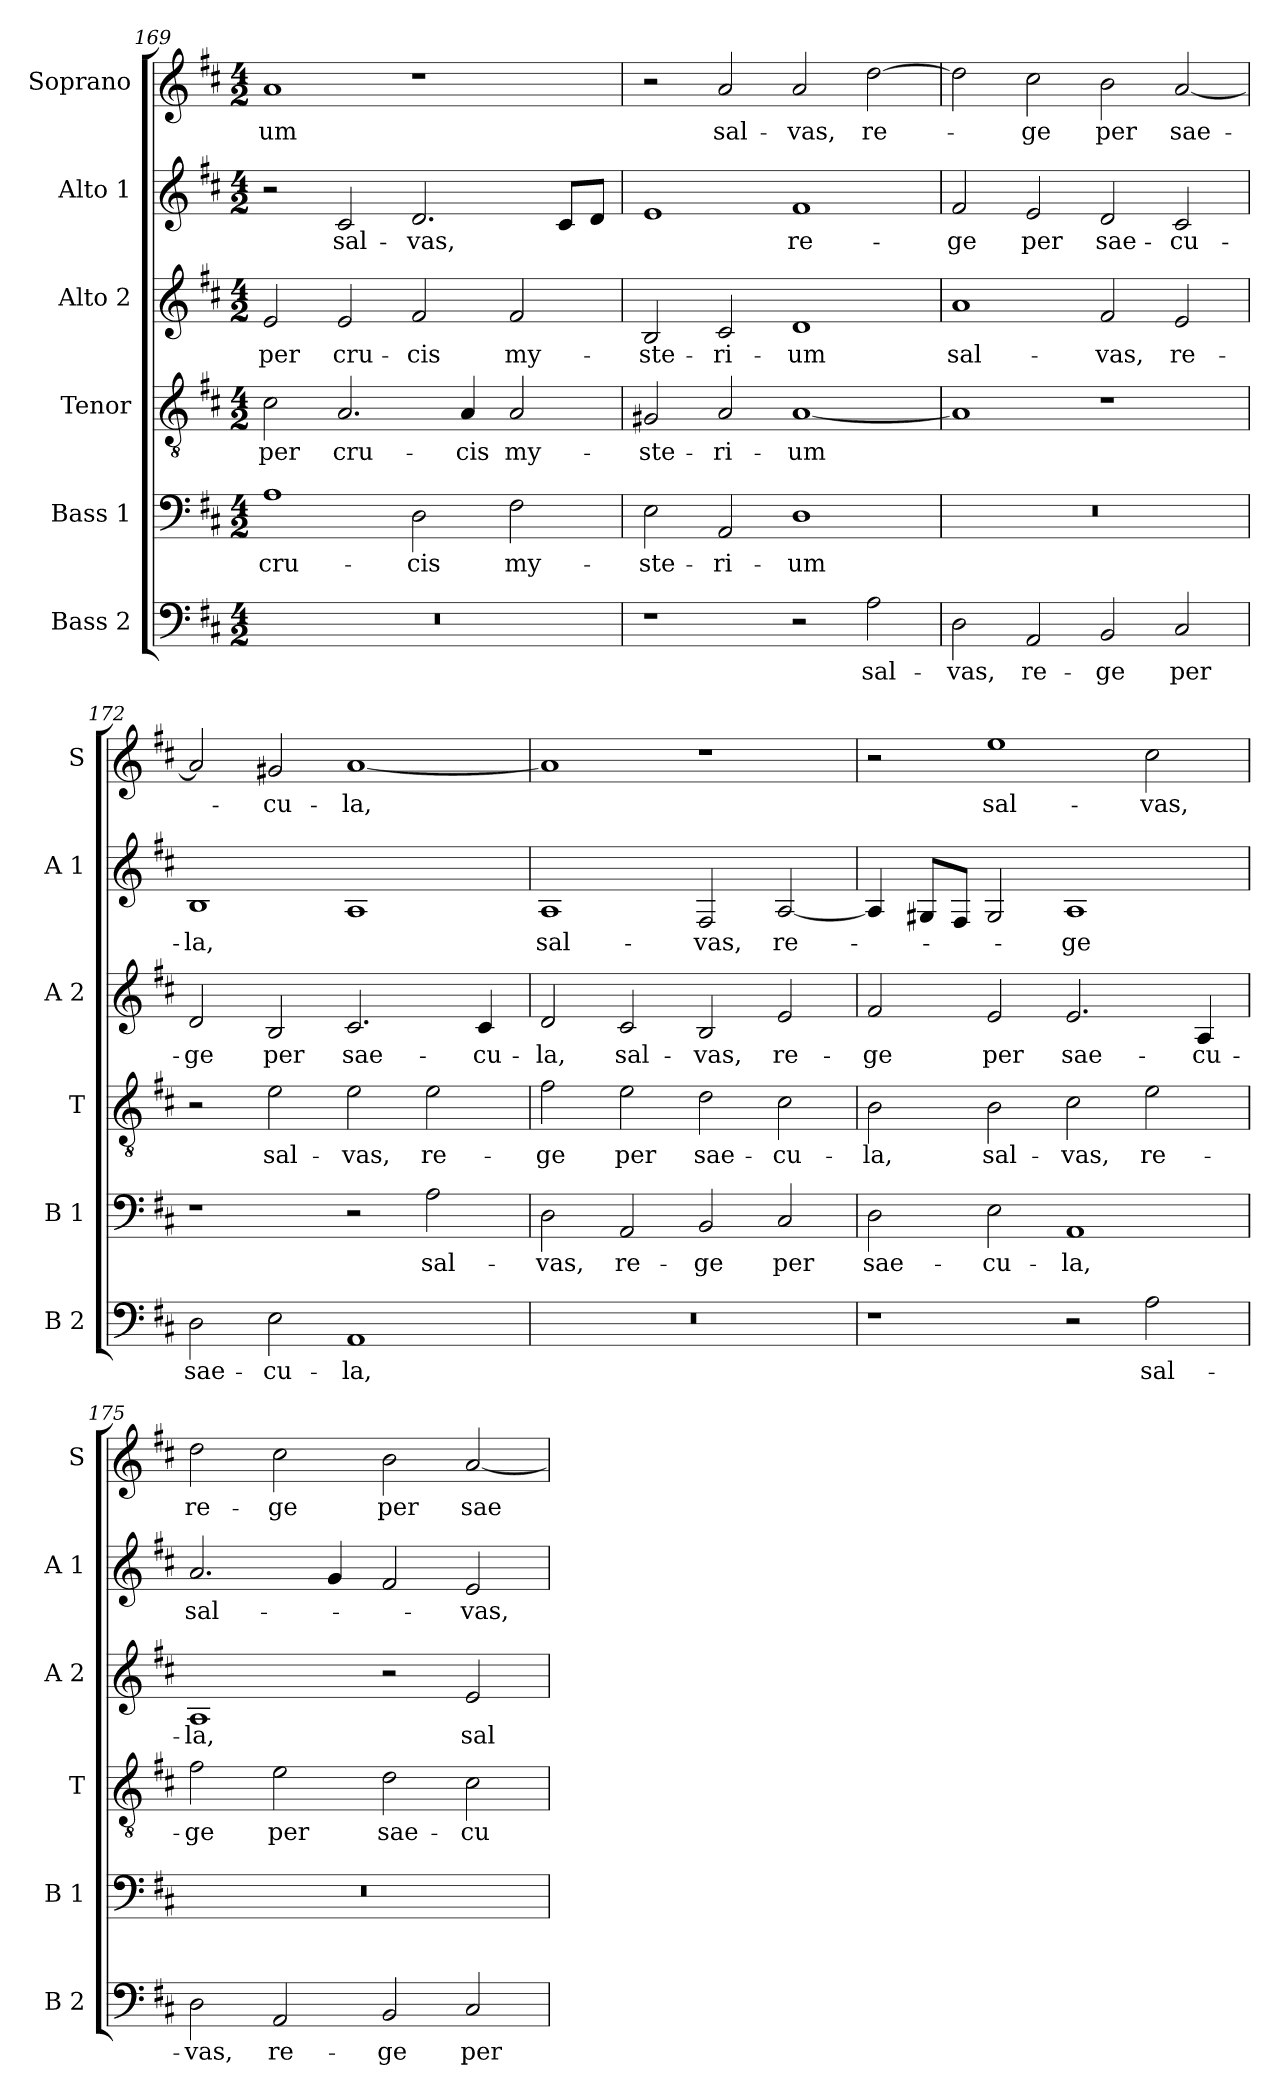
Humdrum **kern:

**kern	**text	**kern	**text	**kern	**text	**kern	**text	**kern	**text	**kern	**text
*part6	*part6	*part5	*part5	*part4	*part4	*part3	*part3	*part2	*part2	*part1	*part1
*staff6	*staff6	*staff5	*staff5	*staff4	*staff4	*staff3	*staff3	*staff2	*staff2	*staff1	*staff1
*I"Bass 2	*	*I"Bass 1	*	*I"Tenor	*	*I"Alto 2	*	*I"Alto 1	*	*I"Soprano	*
*I'B 2	*	*I'B 1	*	*I'T	*	*I'A 2	*	*I'A 1	*	*I'S	*
*clefF4	*	*clefF4	*	*clefGv2	*	*clefG2	*	*clefG2	*	*clefG2	*
*k[f#c#]	*	*k[f#c#]	*	*k[f#c#]	*	*k[f#c#]	*	*k[f#c#]	*	*k[f#c#]	*
*D:	*	*D:	*	*D:	*	*D:	*	*D:	*	*D:	*
*M4/2	*	*M4/2	*	*M4/2	*	*M4/2	*	*M4/2	*	*M4/2	*
=169	=169	=169	=169	=169	=169	=169	=169	=169	=169	=169	=169
!	!	!	!LO:LY:b	!	!LO:LY:b	!	!LO:LY:b	!	!	!	!LO:LY:b
0r	.	1A	cru-	2c#\	per	2e/	per	2r	.	1a	-um
!	!	!	!	!	!LO:LY:b	!	!LO:LY:b	!	!LO:LY:b	!	!
.	.	.	.	2.A/	cru-	2e/	cru-	2c#/	sal-	.	.
!	!	!	!LO:LY:b	!	!	!	!LO:LY:b	!	!LO:LY:b	!	!
.	.	2D\	-cis	.	.	2f#/	-cis	2.d/	-vas,	1r	.
!	!	!	!	!	!LO:LY:b	!	!	!	!	!	!
.	.	.	.	4A/	-cis	.	.	.	.	.	.
!	!	!	!LO:LY:b	!	!LO:LY:b	!	!LO:LY:b	!	!	!	!
.	.	2F#\	my-	2A/	my-	2f#/	my-	.	.	.	.
.	.	.	.	.	.	.	.	8c#/L	.	.	.
.	.	.	.	.	.	.	.	8d/J	.	.	.
=170	=170	=170	=170	=170	=170	=170	=170	=170	=170	=170	=170
!	!	!	!LO:LY:b	!	!LO:LY:b	!	!LO:LY:b	!	!	!	!
1r	.	2E\	-ste-	2G#X/	-ste-	2B/	-ste-	1e	.	2r	.
!	!	!	!LO:LY:b	!	!LO:LY:b	!	!LO:LY:b	!	!	!	!LO:LY:b
.	.	2AA/	-ri-	2A/	-ri-	2c#/	-ri-	.	.	2a/	sal-
!	!	!	!LO:LY:b	!	!LO:LY:b	!	!LO:LY:b	!	!LO:LY:b	!	!LO:LY:b
2r	.	1D	-um	[1A	-um	1d	-um	1f#	re-	2a/	-vas,
!	!LO:LY:b	!	!	!	!	!	!	!	!	!	!LO:LY:b
2A\	sal-	.	.	.	.	.	.	.	.	[2dd\	re-
=171	=171	=171	=171	=171	=171	=171	=171	=171	=171	=171	=171
!	!LO:LY:b	!	!	!	!	!	!LO:LY:b	!	!LO:LY:b	!	!
2D\	-vas,	0r	.	1A]	.	1a	sal-	2f#/	-ge	2dd\]	.
!	!LO:LY:b	!	!	!	!	!	!	!	!LO:LY:b	!	!LO:LY:b
2AA/	re-	.	.	.	.	.	.	2e/	per	2cc#\	-ge
!	!LO:LY:b	!	!	!	!	!	!LO:LY:b	!	!LO:LY:b	!	!LO:LY:b
2BB/	-ge	.	.	1r	.	2f#/	-vas,	2d/	sae-	2b\	per
!	!LO:LY:b	!	!	!	!	!	!LO:LY:b	!	!LO:LY:b	!	!LO:LY:b
2C#/	per	.	.	.	.	2e/	re-	2c#/	-cu-	[2a/	sae-
=172	=172	=172	=172	=172	=172	=172	=172	=172	=172	=172	=172
!	!LO:LY:b	!	!	!	!	!	!LO:LY:b	!	!LO:LY:b	!	!
2D\	sae-	1r	.	2r	.	2d/	-ge	1B	-la,	2a/]	.
!	!LO:LY:b	!	!	!	!LO:LY:b	!	!LO:LY:b	!	!	!	!LO:LY:b
2E\	-cu-	.	.	2e\	sal-	2B/	per	.	.	2g#X/	-cu-
!	!LO:LY:b	!	!	!	!LO:LY:b	!	!LO:LY:b	!	!	!	!LO:LY:b
1AA	-la,	2r	.	2e\	-vas,	2.c#/	sae-	1A	.	[1a	-la,
!	!	!	!LO:LY:b	!	!LO:LY:b	!	!	!	!	!	!
.	.	2A\	sal-	2e\	re-	.	.	.	.	.	.
!	!	!	!	!	!	!	!LO:LY:b	!	!	!	!
.	.	.	.	.	.	4c#/	-cu-	.	.	.	.
=173	=173	=173	=173	=173	=173	=173	=173	=173	=173	=173	=173
!	!	!	!LO:LY:b	!	!LO:LY:b	!	!LO:LY:b	!	!LO:LY:b	!	!
0r	.	2D\	-vas,	2f#\	-ge	2d/	-la,	1A	sal-	1a]	.
!	!	!	!LO:LY:b	!	!LO:LY:b	!	!LO:LY:b	!	!	!	!
.	.	2AA/	re-	2e\	per	2c#/	sal-	.	.	.	.
!	!	!	!LO:LY:b	!	!LO:LY:b	!	!LO:LY:b	!	!LO:LY:b	!	!
.	.	2BB/	-ge	2d\	sae-	2B/	-vas,	2F#/	-vas,	1r	.
!	!	!	!LO:LY:b	!	!LO:LY:b	!	!LO:LY:b	!	!LO:LY:b	!	!
.	.	2C#/	per	2c#\	-cu-	2e/	re-	[2A/	re-	.	.
!!LO:LB:g=z
=174	=174	=174	=174	=174	=174	=174	=174	=174	=174	=174	=174
!	!	!	!LO:LY:b	!	!LO:LY:b	!	!LO:LY:b	!	!	!	!
1r	.	2D\	sae-	2B\	-la,	2f#/	-ge	4A/]	.	2r	.
.	.	.	.	.	.	.	.	8G#X/L	.	.	.
.	.	.	.	.	.	.	.	8F#/J	.	.	.
!	!	!	!LO:LY:b	!	!LO:LY:b	!	!LO:LY:b	!	!	!	!LO:LY:b
.	.	2E\	-cu-	2B\	sal-	2e/	per	2G#/	.	1ee	sal-
!	!	!	!LO:LY:b	!	!LO:LY:b	!	!LO:LY:b	!	!LO:LY:b	!	!
2r	.	1AA	-la,	2c#\	-vas,	2.e/	sae-	1A	-ge	.	.
!	!LO:LY:b	!	!	!	!LO:LY:b	!	!	!	!	!	!LO:LY:b
2A\	sal-	.	.	2e\	re-	.	.	.	.	2cc#\	-vas,
!	!	!	!	!	!	!	!LO:LY:b	!	!	!	!
.	.	.	.	.	.	4A/	-cu-	.	.	.	.
=175	=175	=175	=175	=175	=175	=175	=175	=175	=175	=175	=175
!	!LO:LY:b	!	!	!	!LO:LY:b	!	!LO:LY:b	!	!LO:LY:b	!	!LO:LY:b
2D\	-vas,	0r	.	2f#\	-ge	1A	-la,	2.a/	sal-	2dd\	re-
!	!LO:LY:b	!	!	!	!LO:LY:b	!	!	!	!	!	!LO:LY:b
2AA/	re-	.	.	2e\	per	.	.	.	.	2cc#\	-ge
.	.	.	.	.	.	.	.	4g/	.	.	.
!	!LO:LY:b	!	!	!	!LO:LY:b	!	!	!	!	!	!LO:LY:b
2BB/	-ge	.	.	2d\	sae-	2r	.	2f#/	.	2b\	per
!	!LO:LY:b	!	!	!	!LO:LY:b	!	!LO:LY:b	!	!LO:LY:b	!	!LO:LY:b
2C#/	per	.	.	2c#\	-cu-	2e/	sal-	2e/	-vas,	[2a/	sae-
=	=	=	=	=	=	=	=	=	=	=	=
*-	*-	*-	*-	*-	*-	*-	*-	*-	*-	*-	*-
